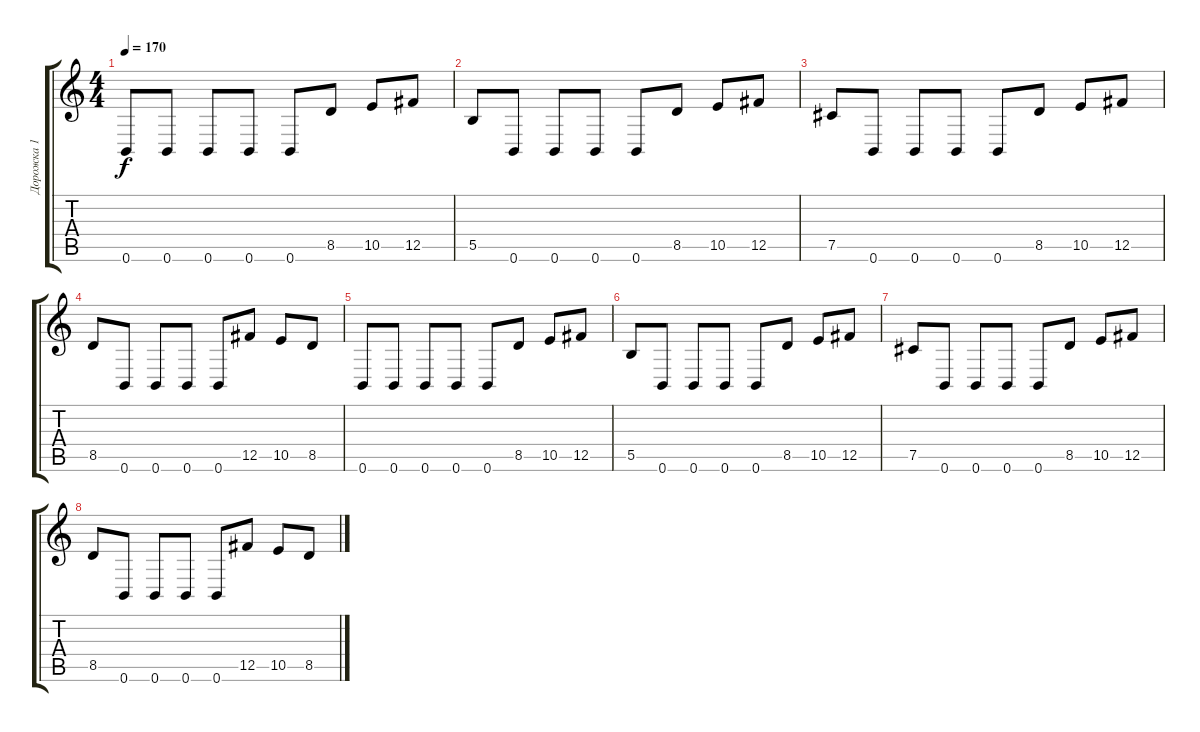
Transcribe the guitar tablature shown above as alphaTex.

\track ("Дорожка 1" "Дорожка 1") {instrument distortionguitar}
\staff {score tabs}
\tuning (Db4 Ab3 E3 B2 Gb2 B1) {hide}
\ts (4 4)
\tempo 170
\clef g2
\ks c
0.6.8{dy f} 0.6.8 0.6.8 0.6.8 0.6.8 8.5.8 10.5.8 12.5.8 |
5.5.8 0.6.8 0.6.8 0.6.8 0.6.8 8.5.8 10.5.8 12.5.8 |
7.5.8 0.6.8 0.6.8 0.6.8 0.6.8 8.5.8 10.5.8 12.5.8 |
8.5.8 0.6.8 0.6.8 0.6.8 0.6.8 12.5.8 10.5.8 8.5.8 |
0.6.8 0.6.8 0.6.8 0.6.8 0.6.8 8.5.8 10.5.8 12.5.8 |
5.5.8 0.6.8 0.6.8 0.6.8 0.6.8 8.5.8 10.5.8 12.5.8 |
7.5.8 0.6.8 0.6.8 0.6.8 0.6.8 8.5.8 10.5.8 12.5.8 |
8.5.8 0.6.8 0.6.8 0.6.8 0.6.8 12.5.8 10.5.8 8.5.8
